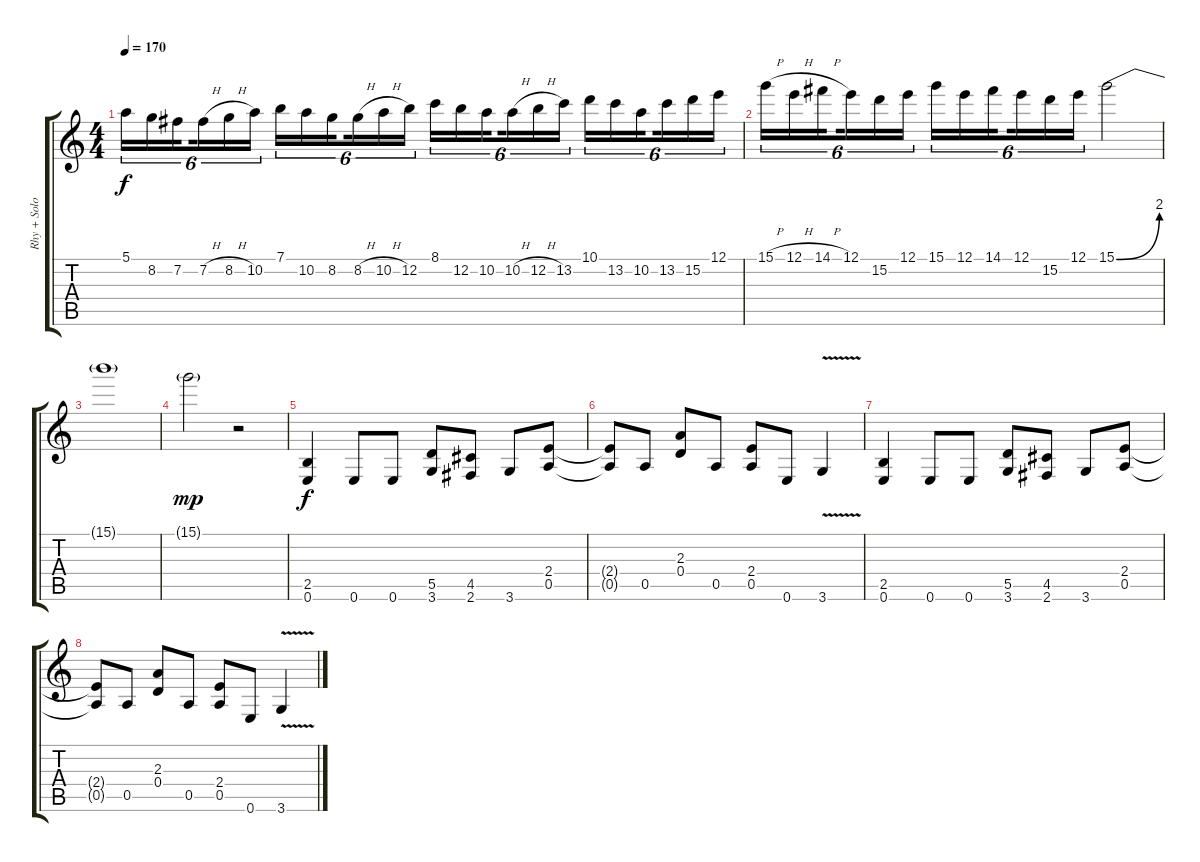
\track ("Rhy + Solo" "Rhy + Solo") {instrument distortionguitar}
\staff {score tabs}
\tuning (E4 B3 G3 D3 A2 E2) {hide}
\ts (4 4)
\tempo 170
\clef g2
\ks c
5.1.16{tu (6 4) dy f} 8.2.16{tu (6 4)} 7.2.16{tu (6 4) beam splitsecondary} 7.2{h}.16{tu (6 4)} 8.2{h}.16{tu (6 4)} 10.2.16{tu (6 4)} 7.1.16{tu (6 4)} 10.2.16{tu (6 4)} 8.2.16{tu (6 4) beam splitsecondary} 8.2{h}.16{tu (6 4)} 10.2{h}.16{tu (6 4)} 12.2.16{tu (6 4)} 8.1.16{tu (6 4)} 12.2.16{tu (6 4)} 10.2.16{tu (6 4) beam splitsecondary} 10.2{h}.16{tu (6 4)} 12.2{h}.16{tu (6 4)} 13.2.16{tu (6 4)} 10.1.16{tu (6 4)} 13.2.16{tu (6 4)} 10.2.16{tu (6 4) beam splitsecondary} 13.2.16{tu (6 4)} 15.2.16{tu (6 4)} 12.1.16{tu (6 4)} |
15.1{h}.16{tu (6 4)} 12.1{h}.16{tu (6 4)} 14.1{h}.16{tu (6 4) beam splitsecondary} 12.1.16{tu (6 4)} 15.2.16{tu (6 4)} 12.1.16{tu (6 4)} 15.1.16{tu (6 4)} 12.1.16{tu (6 4)} 14.1.16{tu (6 4) beam splitsecondary} 12.1.16{tu (6 4)} 15.2.16{tu (6 4)} 12.1.16{tu (6 4)} 15.1{be (bend 0 0 60 8)}.2 |
15.1{t}.1 |
15.1{g}.2{dy mp} r.2 |
(2.5 0.6).4{dy f} 0.6.8 0.6.8 (5.5 3.6).8 (4.5 2.6).8 3.6.8 (2.4 0.5).8 |
(2.4{t} 0.5{t}).8 0.5.8 (2.3 0.4).8 0.5.8 (2.4 0.5).8 0.6.8 3.6{v}.4 |
(2.5 0.6).4 0.6.8 0.6.8 (5.5 3.6).8 (4.5 2.6).8 3.6.8 (2.4 0.5).8 |
(2.4{t} 0.5{t}).8 0.5.8 (2.3 0.4).8 0.5.8 (2.4 0.5).8 0.6.8 3.6{v}.4
